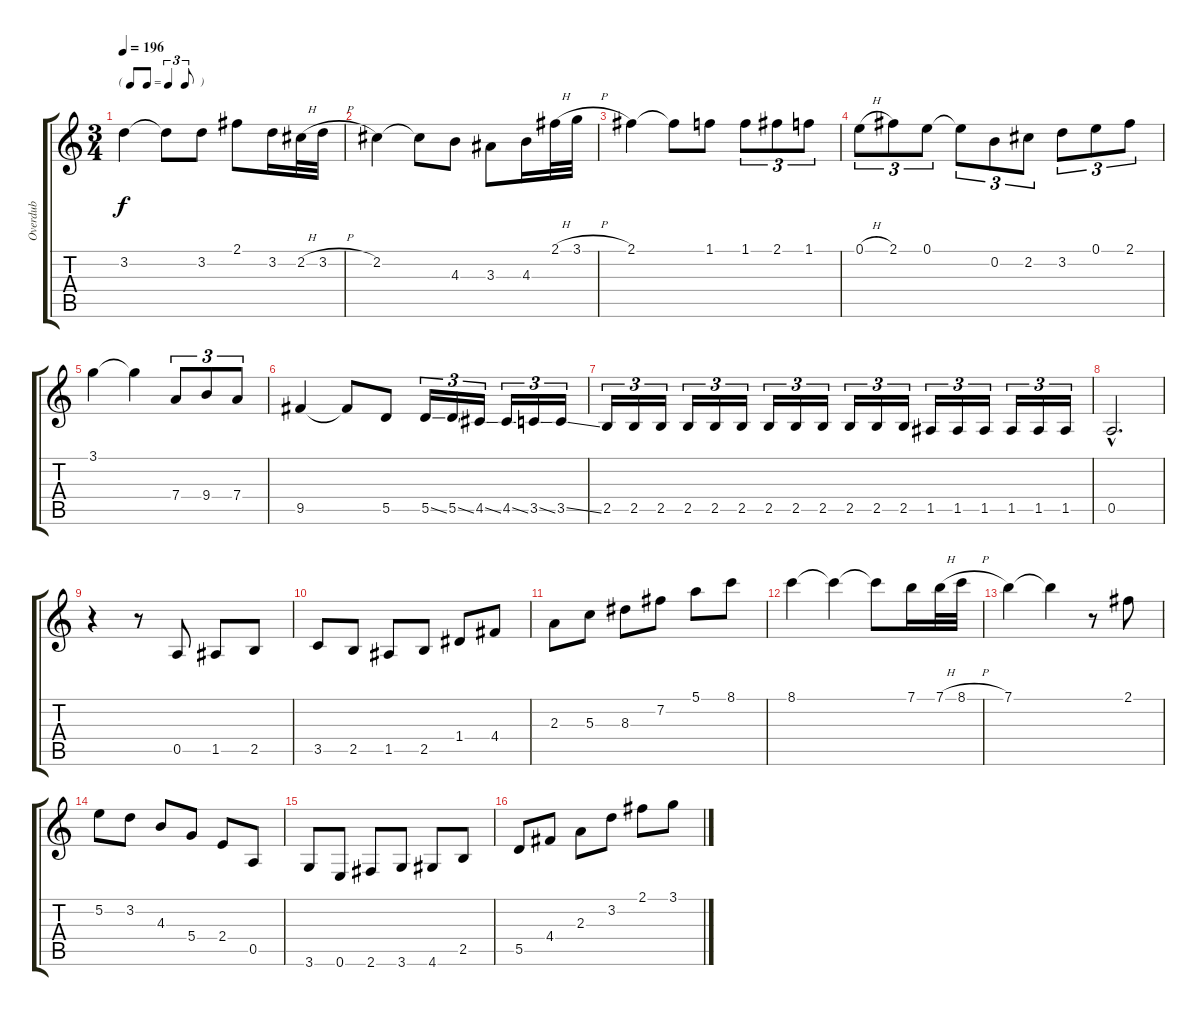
\track ("Overdub" "Overdub") {instrument electricbasspick}
\staff {score tabs}
\tuning (E4 B3 G3 D3 A2 E2) {hide}
\ts (3 4)
\tf triplet8th
\tempo 196
\clef g2
\ks c
3.2.4{dy f} 3.2{t}.8 3.2.8 2.1.8 3.2.16 2.2{h}.32 3.2{h}.32 |
2.2.4 2.2{t}.8 4.3.8 3.3.8 4.3.16 2.1{h}.32 3.1{h}.32 |
2.1.4 2.1{t}.8 1.1.8 1.1.8{tu (3 2)} 2.1.8{tu (3 2)} 1.1.8{tu (3 2)} |
0.1{h}.8{tu (3 2)} 2.1.8{tu (3 2)} 0.1.8{tu (3 2)} 0.1{t}.8{tu (3 2)} 0.2.8{tu (3 2)} 2.2.8{tu (3 2)} 3.2.8{tu (3 2)} 0.1.8{tu (3 2)} 2.1.8{tu (3 2)} |
3.1.4 3.1{t}.4 7.4.8{tu (3 2)} 9.4.8{tu (3 2)} 7.4.8{tu (3 2)} |
9.5.4 9.5{t}.8 5.5.8 5.5{ss}.16{tu (3 2)} 5.5{ss}.16{tu (3 2)} 4.5{ss}.16{tu (3 2)} 4.5{ss}.16{tu (3 2)} 3.5{ss}.16{tu (3 2)} 3.5{ss}.16{tu (3 2)} |
2.5.16{tu (3 2)} 2.5.16{tu (3 2)} 2.5.16{tu (3 2)} 2.5.16{tu (3 2)} 2.5.16{tu (3 2)} 2.5.16{tu (3 2)} 2.5.16{tu (3 2)} 2.5.16{tu (3 2)} 2.5.16{tu (3 2)} 2.5.16{tu (3 2)} 2.5.16{tu (3 2)} 2.5.16{tu (3 2)} 1.5.16{tu (3 2)} 1.5.16{tu (3 2)} 1.5.16{tu (3 2)} 1.5.16{tu (3 2)} 1.5.16{tu (3 2)} 1.5.16{tu (3 2)} |
0.5{hac}.2{d} |
r.4 r.8 0.5.8 1.5.8 2.5.8 |
3.5.8 2.5.8 1.5.8 2.5.8 1.4.8 4.4.8 |
2.3.8 5.3.8 8.3.8 7.2.8 5.1.8 8.1.8 |
8.1.4 8.1{t}.4 8.1{t}.8 7.1.16 7.1{h}.32 8.1{h}.32 |
7.1.4 7.1{t}.4 r.8 2.1.8 |
5.2.8 3.2.8 4.3.8 5.4.8 2.4.8 0.5.8 |
3.6.8 0.6.8 2.6.8 3.6.8 4.6.8 2.5.8 |
5.5.8 4.4.8 2.3.8 3.2.8 2.1.8 3.1.8
